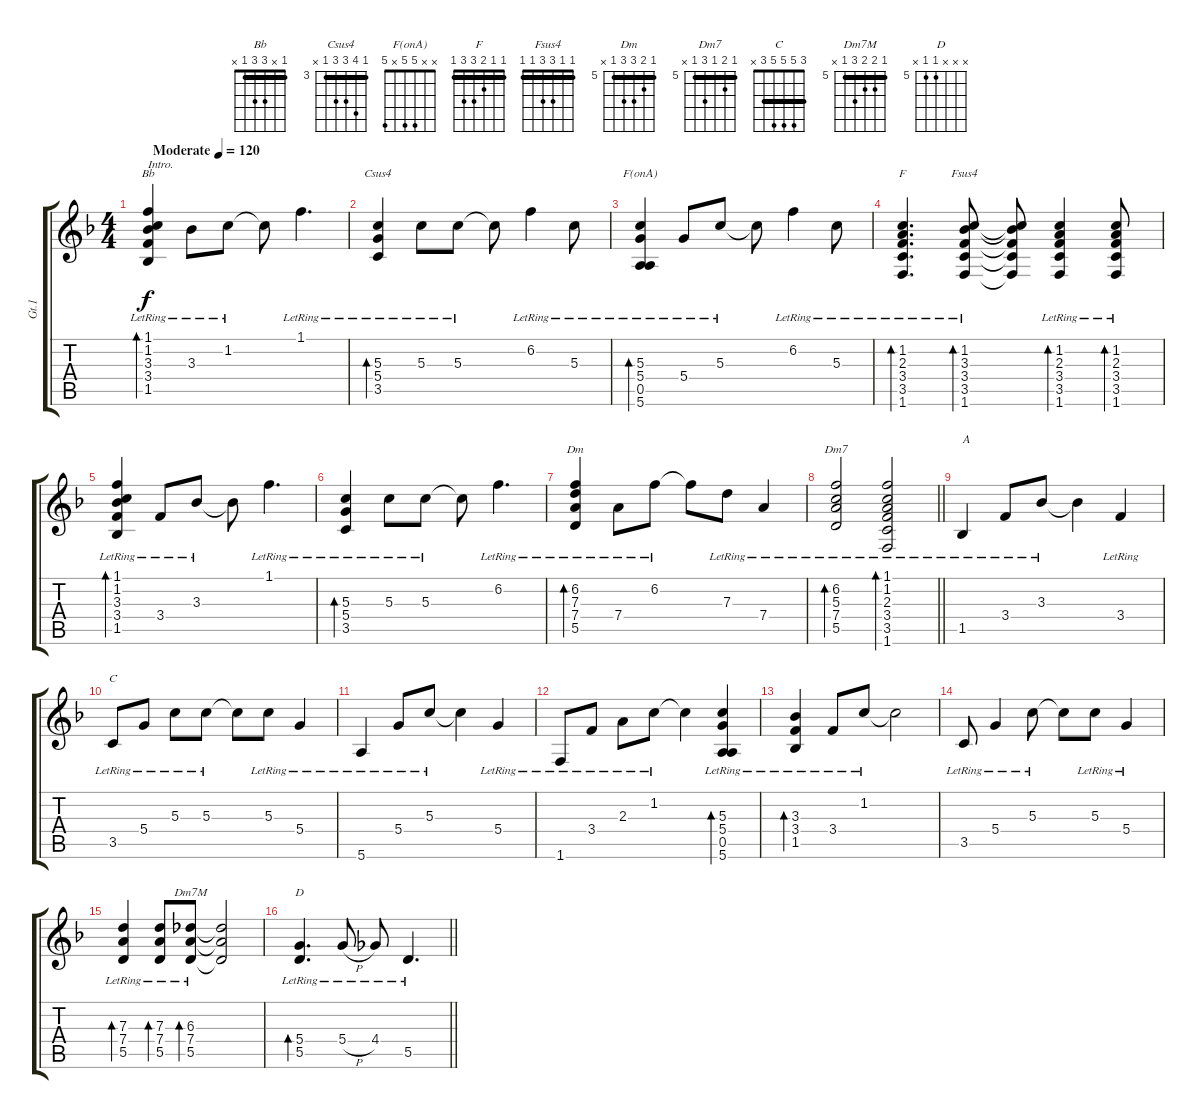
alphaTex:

\track ("Gt.1" "Gt.1") {instrument acousticguitarsteel}
\staff {score tabs}
\tuning (E4 B3 G3 D3 A2 E2) {hide}
\chord ("Bb" 1 x 3 3 1 x) {barre 1}
\chord ("Csus4" 3 6 5 5 3 x) {firstfret 3 barre 3}
\chord ("F(onA)" x x 5 5 x 5)
\chord ("F" 1 1 2 3 3 1) {barre 1}
\chord ("Fsus4" 1 1 3 3 1 1) {barre 1}
\chord ("Dm" 5 6 7 7 5 x) {firstfret 5 barre 5}
\chord ("Dm7" 5 6 5 7 5 x) {firstfret 5 barre 5}
\chord ("C" 3 5 5 5 3 x) {barre 3}
\chord ("Dm7M" 5 6 6 7 5 x) {firstfret 5 barre 5}
\chord ("D" x x x 5 5 x) {firstfret 5}
\ts (4 4)
\tempo (120 "Moderate")
\clef g2
\ks f
(1.1{lr} 1.2{lr} 3.3{lr} 3.4{lr} 1.5{lr}).4{bd 240 ch "Bb" txt "Intro." dy f instrument acousticguitarsteel} 3.3{lr}.8 1.2{lr}.8 1.2{t}.8 1.1{lr}.4{d} |
(5.3{lr} 5.4{lr} 3.5{lr}).4{bd 60 ch "Csus4"} 5.3{lr}.8 5.3{lr}.8 5.3{t}.8 6.2{lr}.4 5.3{lr}.8 |
(5.3{lr} 5.4{lr} 0.5 5.6{lr}).4{bd 60 ch "F(onA)"} 5.4{lr}.8 5.3{lr}.8 5.3{t}.8 6.2{lr}.4 5.3{lr}.8 |
(1.2{lr} 2.3{lr} 3.4{lr} 3.5{lr} 1.6{lr}).4{d bd 60 ch "F"} (1.2{lr} 3.3{lr} 3.4{lr} 3.5{lr} 1.6{lr}).8{bd 60 ch "Fsus4"} (1.2{t} 3.3{t} 3.4{t} 3.5{t} 1.6{t}).8 (1.2{lr} 2.3{lr} 3.4{lr} 3.5{lr} 1.6{lr}).4{bd 60} (1.2{lr} 2.3{lr} 3.4{lr} 3.5{lr} 1.6{lr}).8{bd 60} |
(1.1{lr} 1.2{lr} 3.3{lr} 3.4{lr} 1.5{lr}).4{bd 60} 3.4{lr}.8 3.3{lr}.8 3.3{t}.8 1.1{lr}.4{d} |
(5.3{lr} 5.4{lr} 3.5{lr}).4{bd 60} 5.3{lr}.8 5.3{lr}.8 5.3{t}.8 6.2{lr}.4{d} |
(6.2{lr} 7.3{lr} 7.4{lr} 5.5{lr}).4{bd 60 ch "Dm"} 7.4{lr}.8 6.2{lr}.8 6.2{t}.8 7.3{lr}.8 7.4{lr}.4 |
\barLineRight lightlight
(6.2{lr} 5.3{lr} 7.4{lr} 5.5{lr}).2{bd 60 ch "Dm7"} (1.1{lr} 1.2{lr} 2.3{lr} 3.4{lr} 3.5{lr} 1.6{lr}).2{bd 60} |
1.5{lr}.4{txt "A"} 3.4{lr}.8 3.3{lr}.8 3.3{t}.4 3.4{lr}.4 |
3.5{lr}.8{ch "C"} 5.4{lr}.8 5.3{lr}.8 5.3{lr}.8 5.3{t}.8 5.3{lr}.8 5.4{lr}.4 |
5.6{lr}.4 5.4{lr}.8 5.3{lr}.8 5.3{t}.4 5.4{lr}.4 |
1.6{lr}.8 3.4{lr}.8 2.3{lr}.8 1.2{lr}.8 1.2{t}.4 (5.3{lr} 5.4{lr} 0.5 5.6{lr}).4{bd 60} |
(3.3{lr} 3.4{lr} 1.5{lr}).4{bd 60} 3.4{lr}.8 1.2{lr}.8 1.2{t}.2 |
3.5{lr}.8 5.4{lr}.4 5.3{lr}.8 5.3{t}.8 5.3{lr}.8 5.4{lr}.4 |
(7.3{lr} 7.4{lr} 5.5{lr}).4{bd 60} (7.3{lr} 7.4{lr} 5.5{lr}).8{bd 60} (6.3{lr} 7.4{lr} 5.5{lr}).8{bd 60 ch "Dm7M"} (6.3{t} 7.4{t} 5.5{t}).2 |
\barLineRight lightlight
(5.4{lr} 5.5{lr}).4{d bd 60 ch "D"} 5.4{h lr}.8 4.4{lr}.8 5.5{lr}.4{d}
